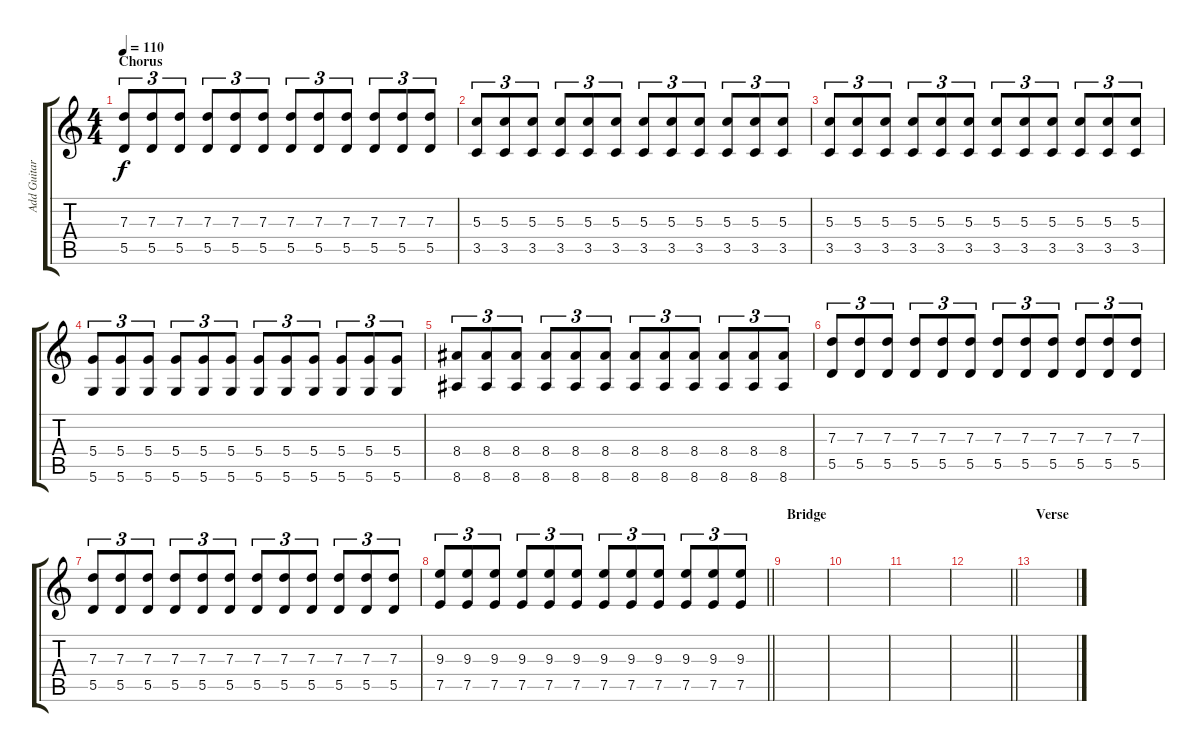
\track ("Add Guitar" "Add Guitar") {instrument distortionguitar}
\staff {score tabs}
\tuning (E4 B3 G3 D3 A2 D2) {hide}
\ts (4 4)
\section ("" "Chorus")
\tempo 110
\clef g2
\ks c
(7.3 5.5).8{tu (3 2) dy f} (7.3 5.5).8{tu (3 2)} (7.3 5.5).8{tu (3 2)} (7.3 5.5).8{tu (3 2)} (7.3 5.5).8{tu (3 2)} (7.3 5.5).8{tu (3 2)} (7.3 5.5).8{tu (3 2)} (7.3 5.5).8{tu (3 2)} (7.3 5.5).8{tu (3 2)} (7.3 5.5).8{tu (3 2)} (7.3 5.5).8{tu (3 2)} (7.3 5.5).8{tu (3 2)} |
(5.3 3.5).8{tu (3 2)} (5.3 3.5).8{tu (3 2)} (5.3 3.5).8{tu (3 2)} (5.3 3.5).8{tu (3 2)} (5.3 3.5).8{tu (3 2)} (5.3 3.5).8{tu (3 2)} (5.3 3.5).8{tu (3 2)} (5.3 3.5).8{tu (3 2)} (5.3 3.5).8{tu (3 2)} (5.3 3.5).8{tu (3 2)} (5.3 3.5).8{tu (3 2)} (5.3 3.5).8{tu (3 2)} |
(5.3 3.5).8{tu (3 2)} (5.3 3.5).8{tu (3 2)} (5.3 3.5).8{tu (3 2)} (5.3 3.5).8{tu (3 2)} (5.3 3.5).8{tu (3 2)} (5.3 3.5).8{tu (3 2)} (5.3 3.5).8{tu (3 2)} (5.3 3.5).8{tu (3 2)} (5.3 3.5).8{tu (3 2)} (5.3 3.5).8{tu (3 2)} (5.3 3.5).8{tu (3 2)} (5.3 3.5).8{tu (3 2)} |
(5.4 5.6).8{tu (3 2)} (5.4 5.6).8{tu (3 2)} (5.4 5.6).8{tu (3 2)} (5.4 5.6).8{tu (3 2)} (5.4 5.6).8{tu (3 2)} (5.4 5.6).8{tu (3 2)} (5.4 5.6).8{tu (3 2)} (5.4 5.6).8{tu (3 2)} (5.4 5.6).8{tu (3 2)} (5.4 5.6).8{tu (3 2)} (5.4 5.6).8{tu (3 2)} (5.4 5.6).8{tu (3 2)} |
(8.4 8.6).8{tu (3 2)} (8.4 8.6).8{tu (3 2)} (8.4 8.6).8{tu (3 2)} (8.4 8.6).8{tu (3 2)} (8.4 8.6).8{tu (3 2)} (8.4 8.6).8{tu (3 2)} (8.4 8.6).8{tu (3 2)} (8.4 8.6).8{tu (3 2)} (8.4 8.6).8{tu (3 2)} (8.4 8.6).8{tu (3 2)} (8.4 8.6).8{tu (3 2)} (8.4 8.6).8{tu (3 2)} |
(7.3 5.5).8{tu (3 2)} (7.3 5.5).8{tu (3 2)} (7.3 5.5).8{tu (3 2)} (7.3 5.5).8{tu (3 2)} (7.3 5.5).8{tu (3 2)} (7.3 5.5).8{tu (3 2)} (7.3 5.5).8{tu (3 2)} (7.3 5.5).8{tu (3 2)} (7.3 5.5).8{tu (3 2)} (7.3 5.5).8{tu (3 2)} (7.3 5.5).8{tu (3 2)} (7.3 5.5).8{tu (3 2)} |
(7.3 5.5).8{tu (3 2)} (7.3 5.5).8{tu (3 2)} (7.3 5.5).8{tu (3 2)} (7.3 5.5).8{tu (3 2)} (7.3 5.5).8{tu (3 2)} (7.3 5.5).8{tu (3 2)} (7.3 5.5).8{tu (3 2)} (7.3 5.5).8{tu (3 2)} (7.3 5.5).8{tu (3 2)} (7.3 5.5).8{tu (3 2)} (7.3 5.5).8{tu (3 2)} (7.3 5.5).8{tu (3 2)} |
\barLineRight lightlight
(9.3 7.5).8{tu (3 2)} (9.3 7.5).8{tu (3 2)} (9.3 7.5).8{tu (3 2)} (9.3 7.5).8{tu (3 2)} (9.3 7.5).8{tu (3 2)} (9.3 7.5).8{tu (3 2)} (9.3 7.5).8{tu (3 2)} (9.3 7.5).8{tu (3 2)} (9.3 7.5).8{tu (3 2)} (9.3 7.5).8{tu (3 2)} (9.3 7.5).8{tu (3 2)} (9.3 7.5).8{tu (3 2)} |
\section ("" "Bridge")
|
|
|
\barLineRight lightlight
|
\section ("" "Verse")
